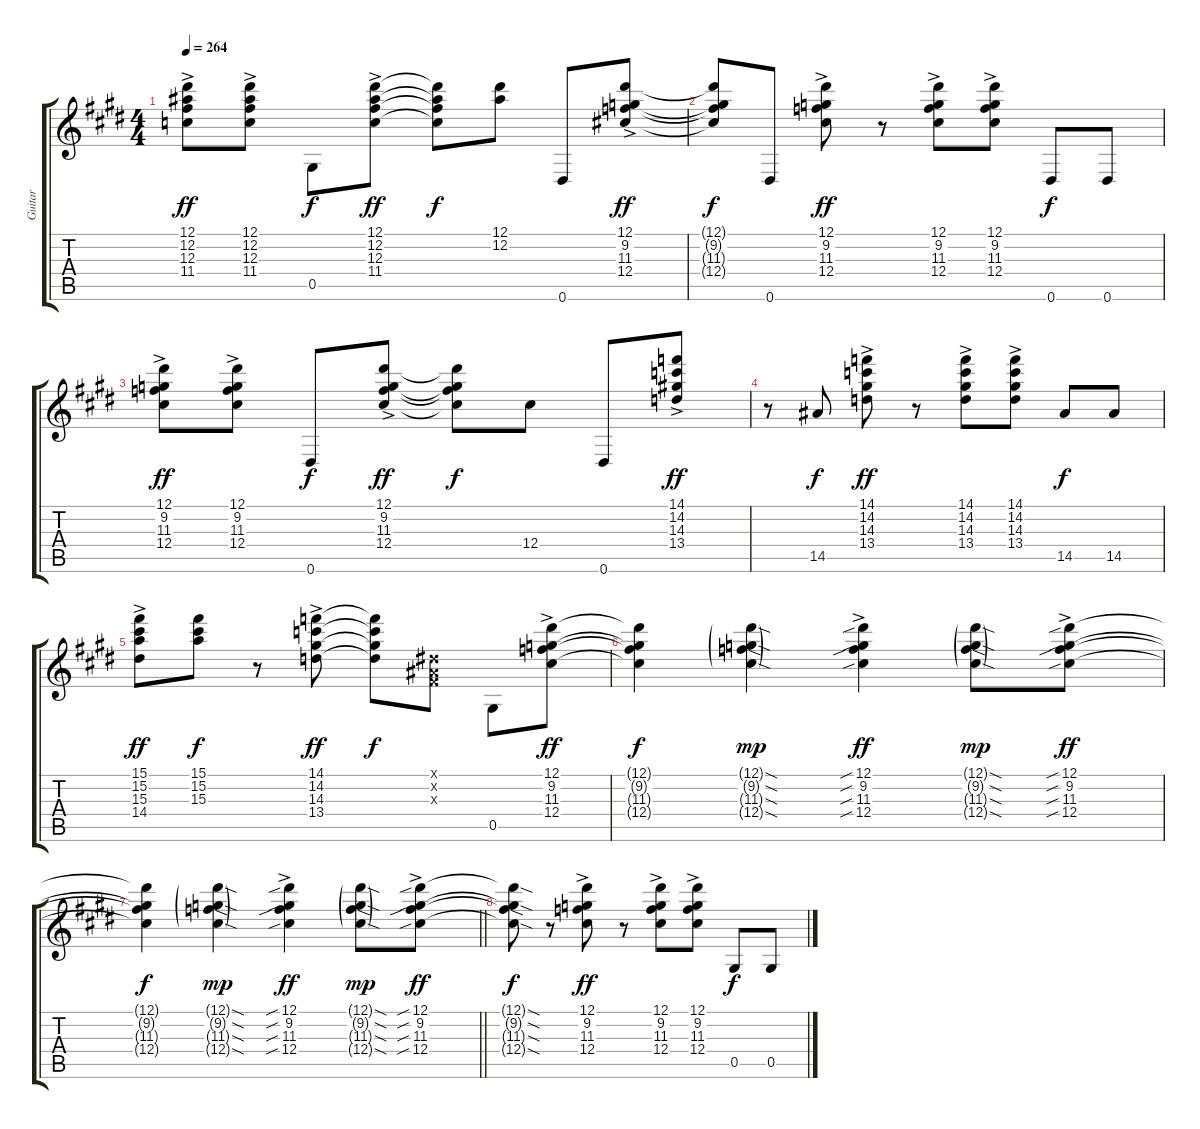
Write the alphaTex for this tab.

\track ("Guitar" "Guitar") {instrument electricguitarjazz}
\staff {score tabs}
\tuning (Eb4 Bb3 Gb3 Db3 Ab2 Eb2) {hide}
\ts (4 4)
\tempo 264
\clef g2
\ks e
(12.1 12.2 12.3 11.4{ac}).8{dy ff} (12.1 12.2 12.3 11.4{ac}).8 0.5.8{dy f} (12.1 12.2 12.3{ac} 11.4).8{dy ff} (12.1{t} 12.2{t} 12.3{t} 11.4{t}).8{dy f} (12.1 12.2).8 0.6.8 (12.1{ac} 9.2 11.3 12.4).8{dy ff} |
(12.1{t} 9.2{t} 11.3{t} 12.4{t}).8{dy f} 0.6.8 (12.1{ac} 9.2 11.3 12.4).8{dy ff} r.8 (12.1 9.2 11.3 12.4{ac}).8 (12.1{ac} 9.2 11.3 12.4).8 0.6.8{dy f} 0.6.8 |
(12.1{ac} 9.2 11.3 12.4).8{dy ff} (12.1 9.2 11.3 12.4{ac}).8 0.6.8{dy f} (12.1{ac} 9.2 11.3 12.4).8{dy ff} (12.1{t} 9.2{t} 11.3{t} 12.4{t}).8{dy f} 12.4.8 0.6.8 (14.1{ac} 14.2 14.3 13.4).8{dy ff} |
r.8 14.5.8{dy f} (14.1{ac} 14.2 14.3 13.4).8{dy ff} r.8 (14.1 14.2 14.3 13.4{ac}).8 (14.1 14.2 14.3 13.4{ac}).8 14.5.8{dy f} 14.5.8 |
(15.1{ac} 15.2 15.3 14.4).8{dy ff} (15.1 15.2 15.3).8{dy f} r.8 (14.1 14.2{ac} 14.3 13.4).8{dy ff} (14.1{t} 14.2{t} 14.3{t} 13.4{t}).8{dy f} (0.1{x} 0.2{x} 0.3{x}).8 0.5.8 (12.1{ac} 9.2 11.3 12.4).8{dy ff} |
(12.1{t} 9.2{t} 11.3{t} 12.4{t}).4{dy f} (12.1{sod g} 9.2{sod g} 11.3{sod g} 12.4{sod g}).4{dy mp} (12.1{sib} 9.2{sib} 11.3{sib} 12.4{sib ac}).4{dy ff} (12.1{sod g} 9.2{sod g} 11.3{sod g} 12.4{sod g}).8{dy mp} (12.1{sib ac} 9.2{sib} 11.3{sib} 12.4{sib}).8{dy ff} |
\barLineRight lightlight
(12.1{t} 9.2{t} 11.3{t} 12.4{t}).4{dy f} (12.1{sod g} 9.2{sod g} 11.3{sod g} 12.4{sod g}).4{dy mp} (12.1{sib ac} 9.2{sib} 11.3{sib} 12.4{sib}).4{dy ff} (12.1{sod g} 9.2{sod g} 11.3{sod g} 12.4{sod g}).8{dy mp} (12.1{sib ac} 9.2{sib} 11.3{sib} 12.4{sib}).8{dy ff} |
(12.1{sod t} 9.2{sod t} 11.3{sod t} 12.4{sod t}).8{dy f} r.8 (12.1{ac} 9.2 11.3 12.4).8{dy ff} r.8 (12.1 9.2 11.3 12.4{ac}).8 (12.1{ac} 9.2 11.3 12.4).8 0.5.8{dy f} 0.5.8
